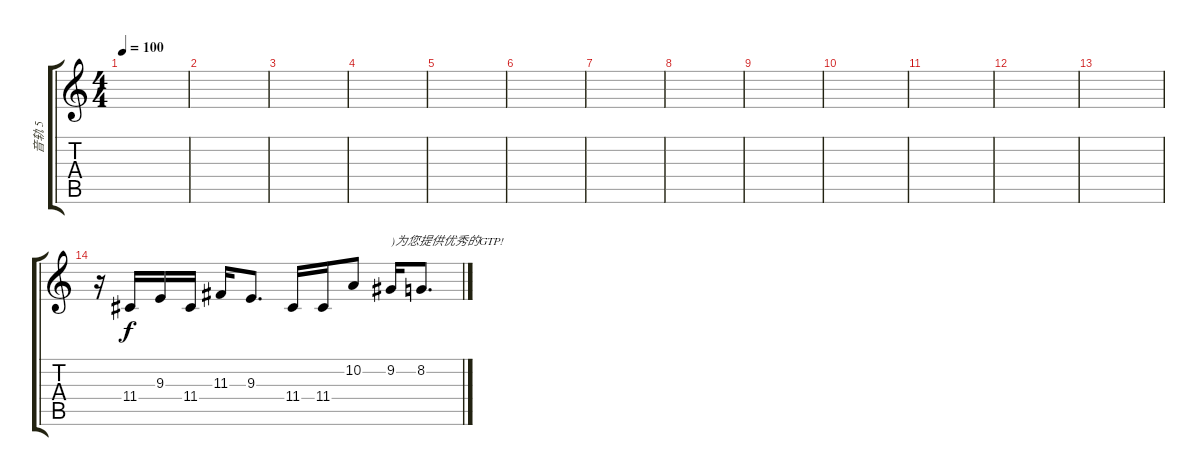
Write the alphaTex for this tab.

\track ("音轨 5" "音轨 5") {instrument orchestrahit}
\staff {score tabs}
\tuning (E4 B3 G3 D3 A2 E2) {hide}
\ts (4 4)
\tempo 100
\clef g2
\ks c
|
|
|
|
|
|
|
|
|
|
|
|
|
r.16 11.4.16 9.3.16 11.4.16 11.3.16 9.3.8{d} 11.4.16 11.4.16 10.2.8 9.2.16{txt ")为您提供优秀的GTP!"} 8.2.8{d}
